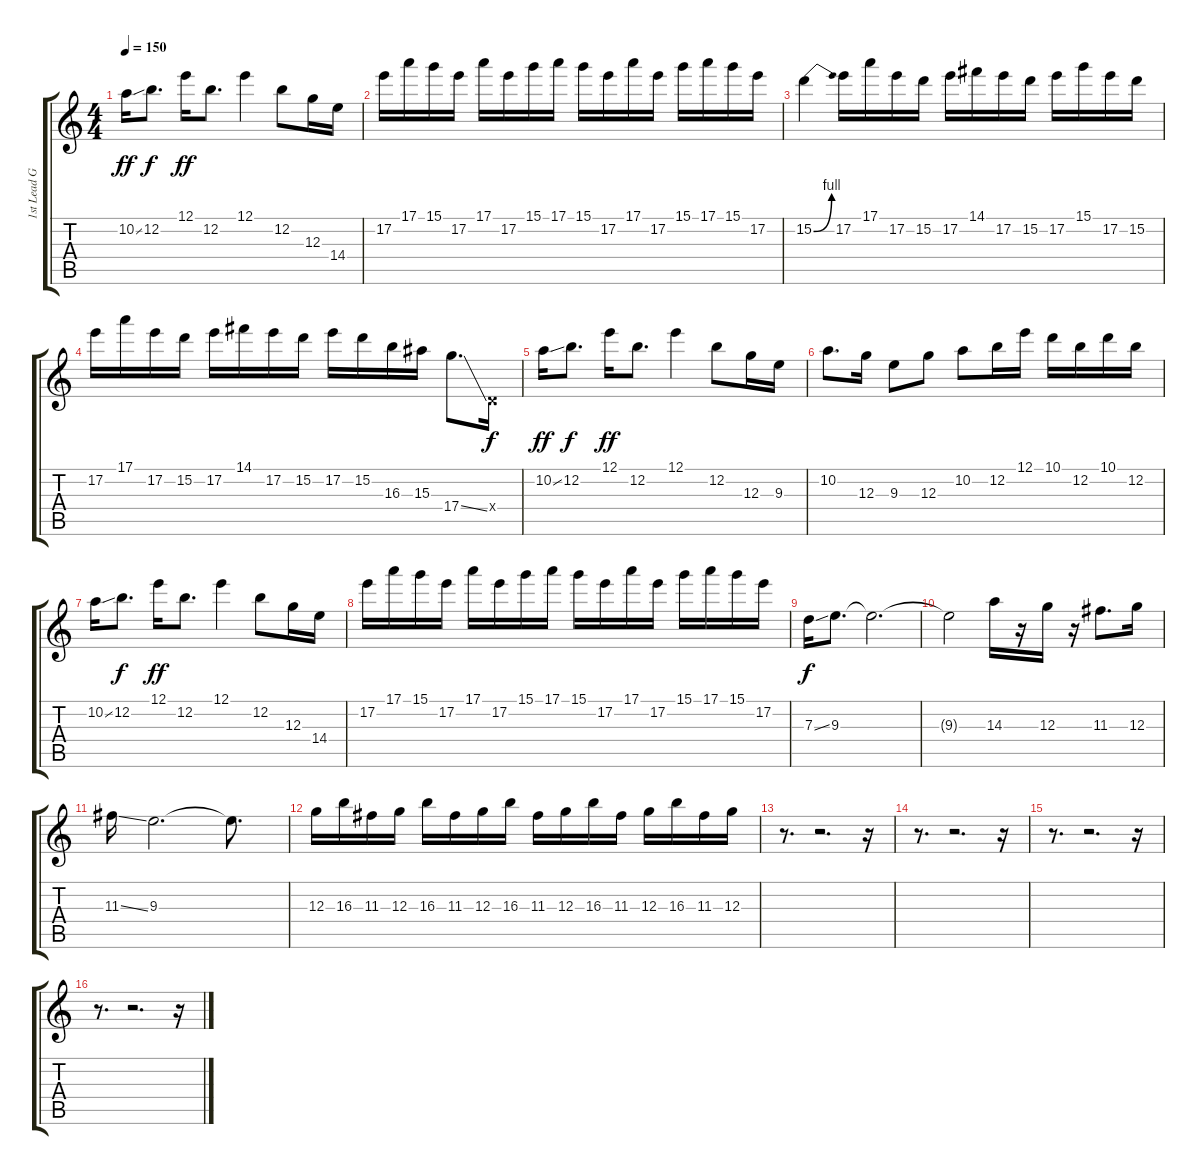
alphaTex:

\track ("1st Lead Guitar" "1st Lead G") {instrument overdrivenguitar}
\staff {score tabs}
\tuning (E4 B3 G3 D3 A2 E2) {hide}
\ts (4 4)
\tempo 150
\clef g2
\ks c
10.2{ss}.16{dy ff} 12.2.8{d dy f} 12.1.16{dy ff} 12.2.8{d} 12.1.4 12.2.8 12.3.16 14.4.16 |
17.2.16 17.1.16 15.1.16 17.2.16 17.1.16 17.2.16 15.1.16 17.1.16 15.1.16 17.2.16 17.1.16 17.2.16 15.1.16 17.1.16 15.1.16 17.2.16 |
15.2{be (bend 0 0 60 4)}.4 17.2.16 17.1.16 17.2.16 15.2.16 17.2.16 14.1.16 17.2.16 15.2.16 17.2.16 15.1.16 17.2.16 15.2.16 |
17.2.16 17.1.16 17.2.16 15.2.16 17.2.16 14.1.16 17.2.16 15.2.16 17.2.16 15.2.16 16.3.16 15.3.16 17.4{ss}.8{d} 0.4{x}.16{dy f} |
10.2{ss}.16{dy ff} 12.2.8{d dy f} 12.1.16{dy ff} 12.2.8{d} 12.1.4 12.2.8 12.3.16 9.3.16 |
10.2.8{d} 12.3.16 9.3.8 12.3.8 10.2.8 12.2.16 12.1.16 10.1.16 12.2.16 10.1.16 12.2.16 |
10.2{ss}.16 12.2.8{d dy f} 12.1.16{dy ff} 12.2.8{d} 12.1.4 12.2.8 12.3.16 14.4.16 |
17.2.16 17.1.16 15.1.16 17.2.16 17.1.16 17.2.16 15.1.16 17.1.16 15.1.16 17.2.16 17.1.16 17.2.16 15.1.16 17.1.16 15.1.16 17.2.16 |
7.3{ss}.16{dy f} 9.3.8{d} 9.3{t}.2{d} |
9.3{t}.2 14.3.16 r.16 12.3.16 r.16 11.3.8{d} 12.3.16 |
11.3{ss}.16 9.3.2{d} 9.3{t}.8{d} |
12.3.16 16.3.16 11.3.16 12.3.16 16.3.16 11.3.16 12.3.16 16.3.16 11.3.16 12.3.16 16.3.16 11.3.16 12.3.16 16.3.16 11.3.16 12.3.16 |
r.8{d} r.2{d} r.16 |
r.8{d} r.2{d} r.16 |
r.8{d} r.2{d} r.16 |
r.8{d} r.2{d} r.16
